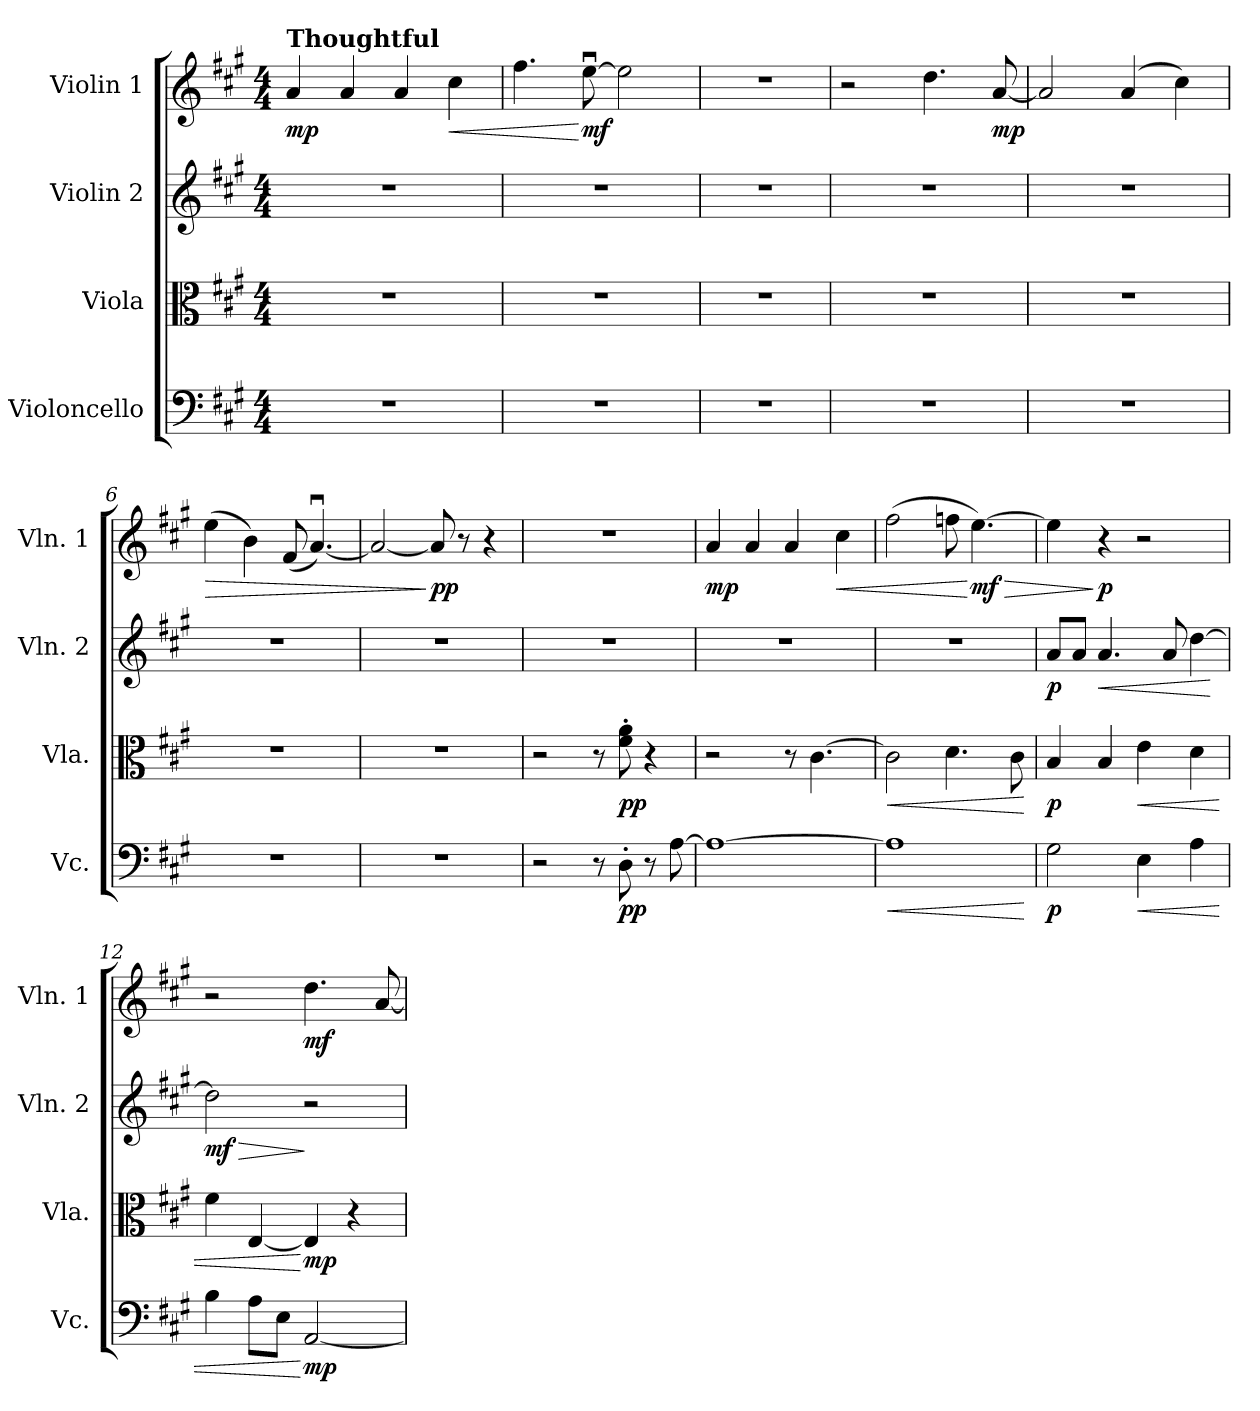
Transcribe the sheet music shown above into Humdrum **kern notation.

**kern	**dynam	**kern	**dynam	**kern	**dynam	**kern	**dynam
*part4	*part4	*part3	*part3	*part2	*part2	*part1	*part1
*staff4	*staff4	*staff3	*staff3	*staff2	*staff2	*staff1	*staff1
*I"Violoncello	*	*I"Viola	*	*I"Violin 2	*	*I"Violin 1	*
*I'Vc.	*	*I'Vla.	*	*I'Vln. 2	*	*I'Vln. 1	*
*clefF4	*	*clefC3	*	*clefG2	*	*clefG2	*
*k[f#c#g#]	*	*k[f#c#g#]	*	*k[f#c#g#]	*	*k[f#c#g#]	*
*M4/4	*	*M4/4	*	*M4/4	*	*M4/4	*
*MM68	*	*MM68	*	*MM68	*	*MM68	*
=1	=1	=1	=1	=1	=1	=1	=1
!	!	!	!	!	!	!LO:TX:a:B:t=Thoughtful	!
!	!	!	!	!	!	!	!LO:DY:b
1r	.	1r	.	1r	.	4a/	mp
.	.	.	.	.	.	4a/	.
.	.	.	.	.	.	4a/	.
!	!	!	!	!	!	!	!LO:HP:b
.	.	.	.	.	.	4cc#\	<
=2	=2	=2	=2	=2	=2	=2	=2
1r	.	1r	.	1r	.	4.ff#\	.
!	!	!	!	!	!	!	!LO:DY:n=1:b
.	.	.	.	.	.	[8eeu\	[ mf
.	.	.	.	.	.	2ee\]	.
=3	=3	=3	=3	=3	=3	=3	=3
1r	.	1r	.	1r	.	1r	.
=4	=4	=4	=4	=4	=4	=4	=4
1r	.	1r	.	1r	.	2r	.
.	.	.	.	.	.	4.dd\	.
!	!	!	!	!	!	!	!LO:DY:b
.	.	.	.	.	.	[8a/	mp
=5	=5	=5	=5	=5	=5	=5	=5
1r	.	1r	.	1r	.	2a/]	.
.	.	.	.	.	.	(4a/	.
.	.	.	.	.	.	4cc#\)	.
=6	=6	=6	=6	=6	=6	=6	=6
!	!	!	!	!	!	!	!LO:HP:b
1r	.	1r	.	1r	.	(4ee\	>
.	.	.	.	.	.	4b\)	.
.	.	.	.	.	.	(8f#/	.
.	.	.	.	.	.	[4.au/)	.
=7	=7	=7	=7	=7	=7	=7	=7
1r	.	1r	.	1r	.	2a/_	.
!	!	!	!	!	!	!	!LO:DY:n=1:b
.	.	.	.	.	.	8a/]	] pp
.	.	.	.	.	.	8r	.
.	.	.	.	.	.	4r	.
=8	=8	=8	=8	=8	=8	=8	=8
2r	.	2r	.	1r	.	1r	.
8r	.	8r	.	.	.	.	.
!	!LO:DY:b	!	!LO:DY:b	!	!	!	!
8D'\	pp	8f#\' 8a\'	pp	.	.	.	.
8r	.	4r	.	.	.	.	.
[8A\	.	.	.	.	.	.	.
!!LO:LB:g=z
=9	=9	=9	=9	=9	=9	=9	=9
!	!	!	!	!	!	!	!LO:DY:b
1A_	.	2r	.	1r	.	4a/	mp
.	.	.	.	.	.	4a/	.
.	.	8r	.	.	.	4a/	.
.	.	[4.c#\	.	.	.	.	.
!	!	!	!	!	!	!	!LO:HP:b
.	.	.	.	.	.	4cc#\	<
=10	=10	=10	=10	=10	=10	=10	=10
!	!LO:HP:b	!	!LO:HP:b	!	!	!	!
1A]	<	2c#\]	<	1r	.	(2ff#\	.
.	.	4.d\	.	.	.	8ffn\	.
!	!	!	!	!	!	!	!LO:HP:n=1:b
!	!	!	!	!	!	!	!LO:DY:n=1:b
.	.	.	.	.	.	[4.ee\)	[ > mf
.	.	8c#\	.	.	.	.	.
.	[	.	[	.	.	.	.
=11	=11	=11	=11	=11	=11	=11	=11
!	!LO:DY:b	!	!LO:DY:b	!	!LO:DY:b	!	!
2G#\	p	4B/	p	8a/L	p	4ee\]	.
.	.	.	.	8a/J	.	.	.
!	!	!	!	!	!LO:HP:b	!	!LO:DY:n=1:b
.	.	4B/	.	4.a/	<	4r	] p
!	!LO:HP:b	!	!LO:HP:b	!	!	!	!
4E\	<	4e\	<	.	.	2r	.
.	.	.	.	8a/	.	.	.
4A\	.	4d\	.	[4dd\	.	.	.
.	.	.	.	.	[	.	.
=12	=12	=12	=12	=12	=12	=12	=12
!	!	!	!	!	!LO:HP:b	!	!
!	!	!	!	!	!LO:DY:n=1:b	!	!
4B\	.	4f#\	.	2dd\]	> mf	2r	.
8A\L	.	[4E/	.	.	.	.	.
8E\J	.	.	.	.	.	.	.
!	!LO:DY:n=1:b	!	!LO:DY:n=1:b	!	!	!	!LO:DY:b
[2AA/	[ mp	4E/]	[ mp	2r	]	4.dd\	mf
.	.	4r	.	.	.	.	.
.	.	.	.	.	.	[8a/	.
=	=	=	=	=	=	=	=
*-	*-	*-	*-	*-	*-	*-	*-
